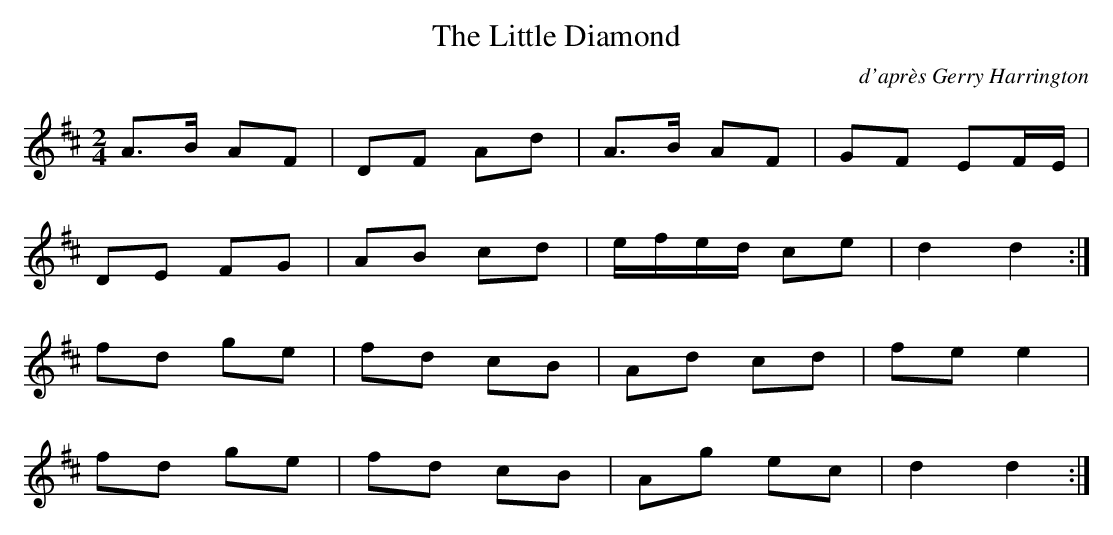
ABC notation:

X:1
T:The Little Diamond
C:d'après Gerry Harrington
M:2/4
L:1/8
K:D
A>B AF|DF Ad|A>B AF|GF EF/E/|
DE FG|AB cd | e/f/e/d/ ce|d2 d2:|
fd ge|fd cB|Ad cd|fe e2|
fd ge|fd cB|Ag ec|d2 d2:|
